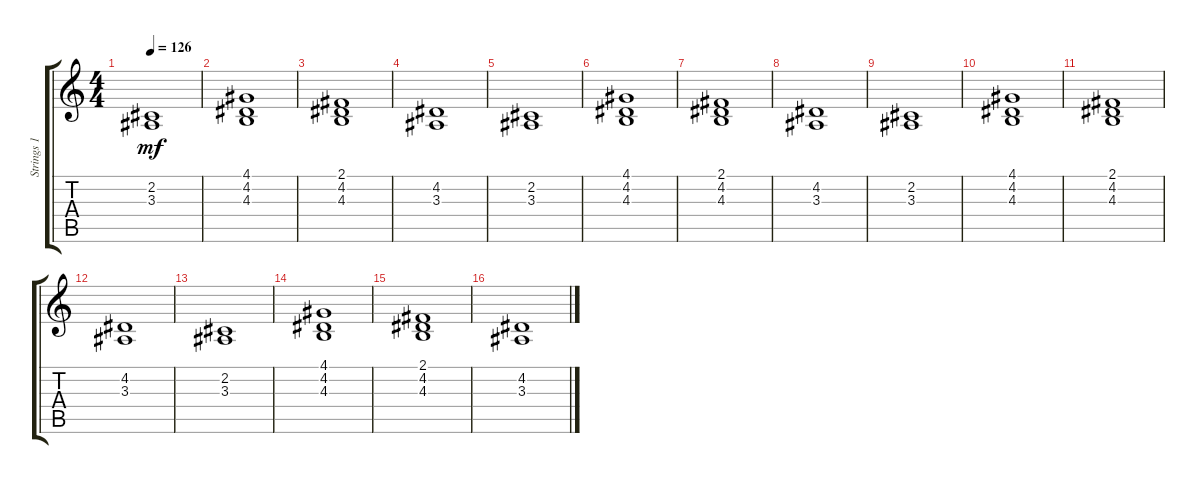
\track ("Strings 1" "Strings 1") {instrument synthstrings2}
\staff {score tabs}
\tuning (E4 B3 G3 D3 A2 E2) {hide}
\ts (4 4)
\tempo 126
\clef g2
\ks c
(2.2 3.3).1{dy mf} |
(4.1 4.2 4.3).1 |
(2.1 4.2 4.3).1 |
(4.2 3.3).1 |
(2.2 3.3).1 |
(4.1 4.2 4.3).1 |
(2.1 4.2 4.3).1 |
(4.2 3.3).1 |
(2.2 3.3).1 |
(4.1 4.2 4.3).1 |
(2.1 4.2 4.3).1 |
(4.2 3.3).1 |
(2.2 3.3).1 |
(4.1 4.2 4.3).1 |
(2.1 4.2 4.3).1 |
(4.2 3.3).1
